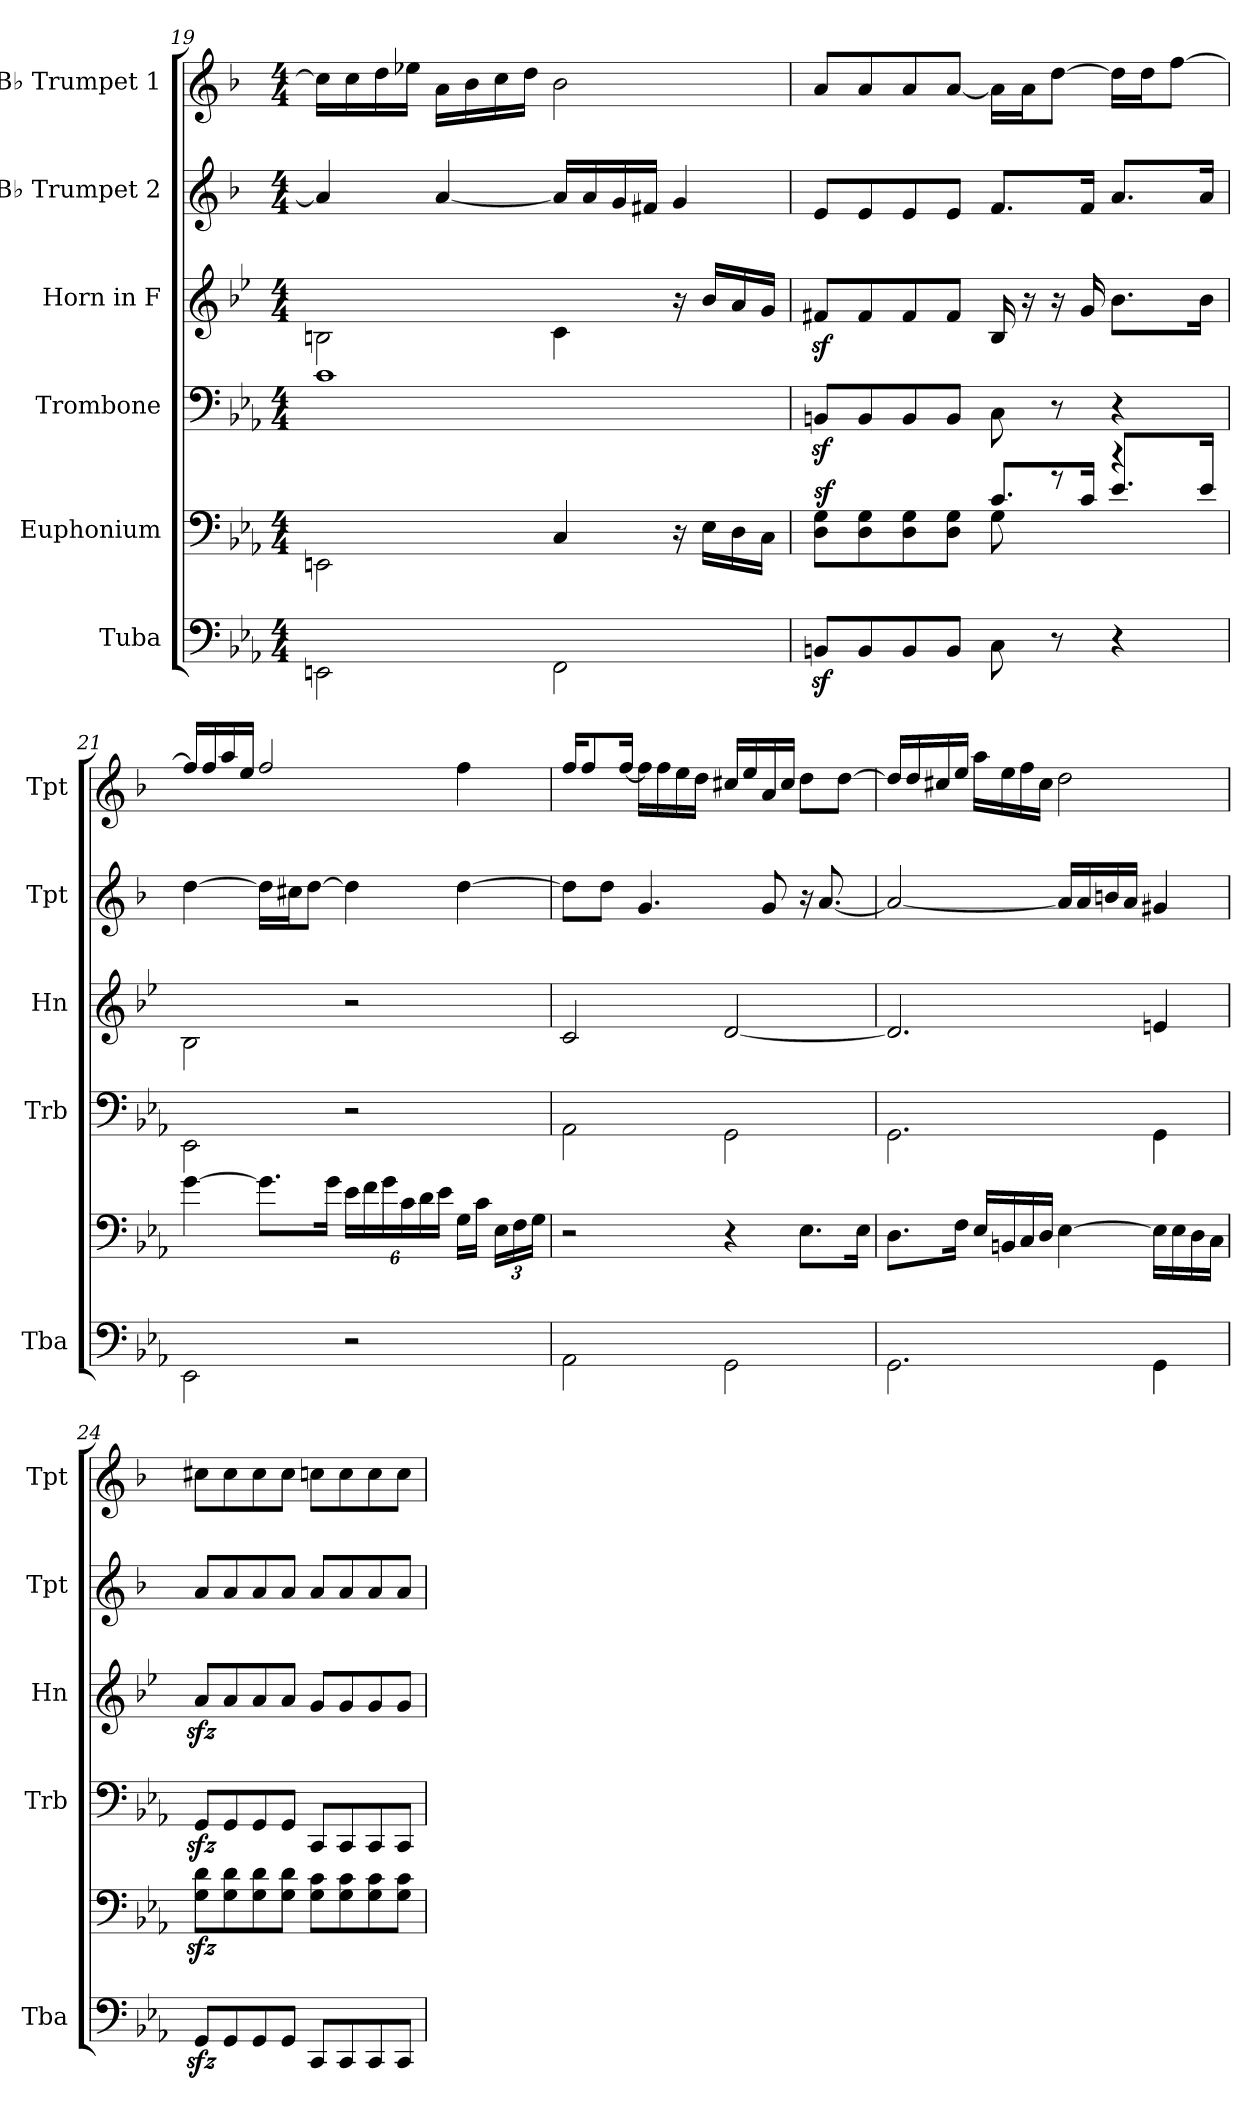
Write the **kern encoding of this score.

**kern	**kern	**dynam	**kern	**kern	**kern	**kern
*part6	*part5	*part5	*part4	*part3	*part2	*part1
*staff6	*staff5	*staff5	*staff4	*staff3	*staff2	*staff1
*I"Tuba	*I"Euphonium	*	*I"Trombone	*I"Horn in F	*I"B♭ Trumpet 2	*I"B♭ Trumpet 1
*I'Tba	*	*	*I'Trb	*I'Hn	*I'Tpt	*I'Tpt
*clefF4	*clefF4	*	*clefF4	*clefG2	*clefG2	*clefG2
*	*	*	*	*ITrd4c7	*ITrd1c2	*ITrd1c2
*k[b-e-a-]	*k[b-e-a-]	*	*k[b-e-a-]	*k[b-e-a-]	*k[b-e-a-]	*k[b-e-a-]
*M4/4	*M4/4	*	*M4/4	*M4/4	*M4/4	*M4/4
=19	=19	=19	=19	=19	=19	=19
2EEn\	2EEn\	.	1c	2En\	4g/]	16b-\LL]
.	.	.	.	.	.	16b-\
.	.	.	.	.	.	16cc\
.	.	.	.	.	.	16dd-X\JJ
.	.	.	.	.	[4g/	16g\LL
.	.	.	.	.	.	16a-\
.	.	.	.	.	.	16b-\
.	.	.	.	.	.	16cc\JJ
2FF\	4C/	.	.	4F\	16g/LL]	2a-\
.	.	.	.	.	16g/	.
.	.	.	.	.	16f/	.
.	.	.	.	.	16en/JJ	.
.	16r	.	.	16r	4f/	.
.	16E-\LL	.	.	16e-/LL	.	.
.	16D\	.	.	16d/	.	.
.	16C\JJ	.	.	16c/JJ	.	.
!!LO:PB:g=z
=20	=20	=20	=20	=20	=20	=20
*	*^	*	*	*	*	*
!	!	!	!LO:DY:a	!	!	!	!
8BBnz>/L	8D\ 8G\L	2ryy	sf	8BBnz>/L	8Bnz>/L	8d/L	8g/L
8BB/	8D\ 8G\	.	.	8BB/	8B/	8d/	8g/
8BB/	8D\ 8G\	.	.	8BB/	8B/	8d/	8g/
8BB/J	8D\ 8G\J	.	.	8BB/J	8B/J	8d/J	[8g/J
8C\	8G\	8.c/L	.	8C\	16E-/	8.e-/L	16g\LL]
.	.	.	.	.	16r	.	16g\J
8r	8r	.	.	8r	16r	.	[8cc\J
.	.	16c/Jk	.	.	16c/	16e-/Jk	.
4r	4r	8.e-/L	.	4r	8.e-\L	8.g/L	16cc\LL]
.	.	.	.	.	.	.	16cc\J
.	.	.	.	.	.	.	[8ee-\J
.	.	16e-/Jk	.	.	16e-\Jk	16g/Jk	.
=21	=21	=21	=21	=21	=21	=21	=21
2EE-\	[4g\	2ryy	.	2EE-\	2E-\	[4cc\	16ee-/LL]
.	.	.	.	.	.	.	16ee-/
.	.	.	.	.	.	.	16gg/
.	.	.	.	.	.	.	16dd/JJ
.	8.g\L]	.	.	.	.	16cc\LL]	2ee-/
.	.	.	.	.	.	16bn\J	.
.	.	.	.	.	.	[8cc\J	.
.	16g\Jk	.	.	.	.	.	.
*	*	*Xbrackettup	*	*	*	*	*
2r	16ryy	24e-\LL	.	2r	2r	4cc\]	.
.	.	24f\	.	.	.	.	.
.	16ryy	.	.	.	.	.	.
.	.	24g\	.	.	.	.	.
.	8ryy	24c\	.	.	.	.	.
.	.	24d\	.	.	.	.	.
.	.	24e-\JJ	.	.	.	.	.
.	16G\LL	8ryy	.	.	.	[4cc\	4ee-\
.	16c\JJ	.	.	.	.	.	.
.	8ryy	24E-\LL	.	.	.	.	.
.	.	24F\	.	.	.	.	.
.	.	24G\JJ	.	.	.	.	.
*	*v	*v	*	*	*	*	*
!!LO:LB:g=z
=22	=22	=22	=22	=22	=22	=22
2AA-\	2r	.	2AA-\	2F/	8cc\L]	16ee-/KL
.	.	.	.	.	.	8ee-/
.	.	.	.	.	8cc\J	.
.	.	.	.	.	.	[16ee-/Jk
.	.	.	.	.	4.f/	16ee-\LL]
.	.	.	.	.	.	16ee-\
.	.	.	.	.	.	16dd\
.	.	.	.	.	.	16cc\JJ
2GG\	4r	.	2GG\	[2G/	.	16bn/LL
.	.	.	.	.	.	16dd/
.	.	.	.	.	8f/	16g/
.	.	.	.	.	.	16b/JJ
.	8.E-\L	.	.	.	16r	8cc\L
.	.	.	.	.	[8.g/	.
.	.	.	.	.	.	[8cc\J
.	16E-\Jk	.	.	.	.	.
=23	=23	=23	=23	=23	=23	=23
2.GG\	8.D\L	.	2.GG\	2.G/]	2g/_	16cc/LL]
.	.	.	.	.	.	16cc/
.	.	.	.	.	.	16bn/
.	16F\Jk	.	.	.	.	16dd/JJ
.	16E-/LL	.	.	.	.	16gg\LL
.	16BBn/	.	.	.	.	16dd\
.	16C/	.	.	.	.	16ee-\
.	16D/JJ	.	.	.	.	16b\JJ
.	[4E-\	.	.	.	16g/LL]	2cc\
.	.	.	.	.	16g/	.
.	.	.	.	.	16an/	.
.	.	.	.	.	16g/JJ	.
4GG\	16E-\LL]	.	4GG\	4An/	4f#X/	.
.	16E-\	.	.	.	.	.
.	16D\	.	.	.	.	.
.	16C\JJ	.	.	.	.	.
=24	=24	=24	=24	=24	=24	=24
8GGzz>/L	8G\zz> 8d\zz>L	.	8GGzz>/L	8dzz>/L	8g/L	8bn\L
8GG/	8G\ 8d\	.	8GG/	8d/	8g/	8b\
8GG/	8G\ 8d\	.	8GG/	8d/	8g/	8b\
8GG/J	8G\ 8d\J	.	8GG/J	8d/J	8g/J	8b\J
8CC/L	8G\ 8c\L	.	8CC/L	8c/L	8g/L	8b-X\L
8CC/	8G\ 8c\	.	8CC/	8c/	8g/	8b-\
8CC/	8G\ 8c\	.	8CC/	8c/	8g/	8b-\
8CC/J	8G\ 8c\J	.	8CC/J	8c/J	8g/J	8b-\J
=	=	=	=	=	=	=
*-	*-	*-	*-	*-	*-	*-
